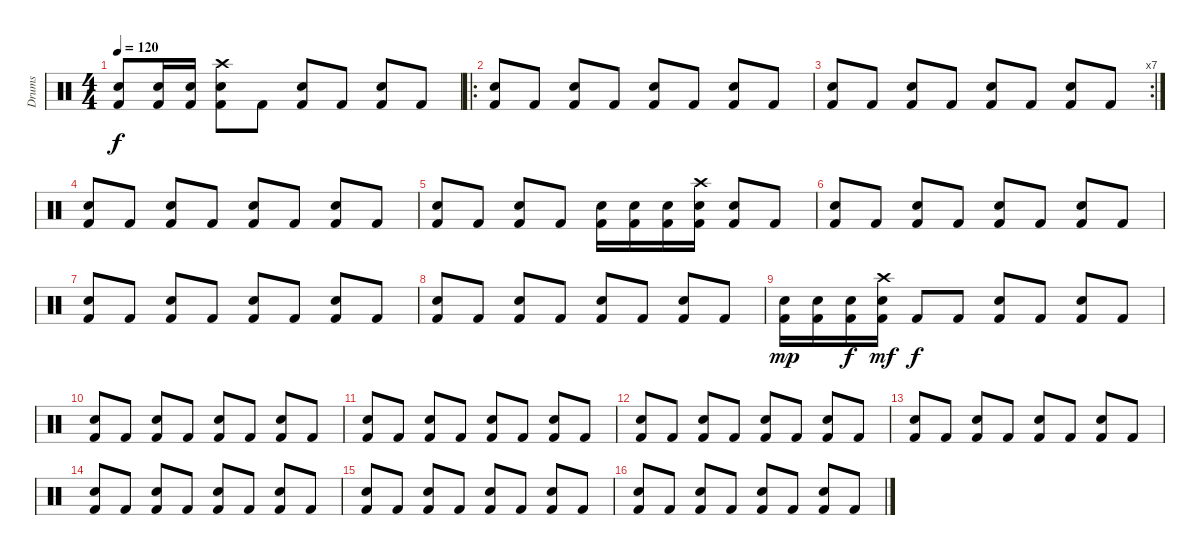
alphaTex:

\track ("Drums" "Drums") {instrument percussion}
\staff {score}
\articulation defaults
\ts (4 4)
\tempo 120
\clef neutral
\ks c
("Electric Snare (hit)" "Kick (hit) 2").8{dy f} ("Electric Snare (hit)" "Kick (hit) 2").16 ("Electric Snare (hit)" "Kick (hit) 2").16 ("Crash high (hit)" "Electric Snare (hit)" "Kick (hit) 2").8 "Kick (hit) 2".8 ("Electric Snare (hit)" "Kick (hit) 2").8 "Kick (hit) 2".8 ("Electric Snare (hit)" "Kick (hit) 2").8 "Kick (hit) 2".8 |
\ro
("Electric Snare (hit)" "Kick (hit) 2").8 "Kick (hit) 2".8 ("Electric Snare (hit)" "Kick (hit) 2").8 "Kick (hit) 2".8 ("Electric Snare (hit)" "Kick (hit) 2").8 "Kick (hit) 2".8 ("Electric Snare (hit)" "Kick (hit) 2").8 "Kick (hit) 2".8 |
\rc 7
("Electric Snare (hit)" "Kick (hit) 2").8 "Kick (hit) 2".8 ("Electric Snare (hit)" "Kick (hit) 2").8 "Kick (hit) 2".8 ("Electric Snare (hit)" "Kick (hit) 2").8 "Kick (hit) 2".8 ("Electric Snare (hit)" "Kick (hit) 2").8 "Kick (hit) 2".8 |
("Electric Snare (hit)" "Kick (hit) 2").8 "Kick (hit) 2".8 ("Electric Snare (hit)" "Kick (hit) 2").8 "Kick (hit) 2".8 ("Electric Snare (hit)" "Kick (hit) 2").8 "Kick (hit) 2".8 ("Electric Snare (hit)" "Kick (hit) 2").8 "Kick (hit) 2".8 |
("Electric Snare (hit)" "Kick (hit) 2").8 "Kick (hit) 2".8 ("Electric Snare (hit)" "Kick (hit) 2").8 "Kick (hit) 2".8 ("Electric Snare (hit)" "Kick (hit) 2").16 ("Electric Snare (hit)" "Kick (hit) 2").16 ("Electric Snare (hit)" "Kick (hit) 2").16 ("Crash high (hit)" "Electric Snare (hit)" "Kick (hit) 2").16 ("Electric Snare (hit)" "Kick (hit) 2").8 "Kick (hit) 2".8 |
("Electric Snare (hit)" "Kick (hit) 2").8 "Kick (hit) 2".8 ("Electric Snare (hit)" "Kick (hit) 2").8 "Kick (hit) 2".8 ("Electric Snare (hit)" "Kick (hit) 2").8 "Kick (hit) 2".8 ("Electric Snare (hit)" "Kick (hit) 2").8 "Kick (hit) 2".8 |
("Electric Snare (hit)" "Kick (hit) 2").8 "Kick (hit) 2".8 ("Electric Snare (hit)" "Kick (hit) 2").8 "Kick (hit) 2".8 ("Electric Snare (hit)" "Kick (hit) 2").8 "Kick (hit) 2".8 ("Electric Snare (hit)" "Kick (hit) 2").8 "Kick (hit) 2".8 |
("Electric Snare (hit)" "Kick (hit) 2").8 "Kick (hit) 2".8 ("Electric Snare (hit)" "Kick (hit) 2").8 "Kick (hit) 2".8 ("Electric Snare (hit)" "Kick (hit) 2").8 "Kick (hit) 2".8 ("Electric Snare (hit)" "Kick (hit) 2").8 "Kick (hit) 2".8 |
("Electric Snare (hit)" "Kick (hit) 2").16{dy mp} ("Electric Snare (hit)" "Kick (hit) 2").16 ("Electric Snare (hit)" "Kick (hit) 2").16{dy f} ("Crash high (hit)" "Electric Snare (hit)" "Kick (hit) 2").16{dy mf} "Kick (hit) 2".8{dy f} "Kick (hit) 2".8 ("Electric Snare (hit)" "Kick (hit) 2").8 "Kick (hit) 2".8 ("Electric Snare (hit)" "Kick (hit) 2").8 "Kick (hit) 2".8 |
("Electric Snare (hit)" "Kick (hit) 2").8 "Kick (hit) 2".8 ("Electric Snare (hit)" "Kick (hit) 2").8 "Kick (hit) 2".8 ("Electric Snare (hit)" "Kick (hit) 2").8 "Kick (hit) 2".8 ("Electric Snare (hit)" "Kick (hit) 2").8 "Kick (hit) 2".8 |
("Electric Snare (hit)" "Kick (hit) 2").8 "Kick (hit) 2".8 ("Electric Snare (hit)" "Kick (hit) 2").8 "Kick (hit) 2".8 ("Electric Snare (hit)" "Kick (hit) 2").8 "Kick (hit) 2".8 ("Electric Snare (hit)" "Kick (hit) 2").8 "Kick (hit) 2".8 |
("Electric Snare (hit)" "Kick (hit) 2").8 "Kick (hit) 2".8 ("Electric Snare (hit)" "Kick (hit) 2").8 "Kick (hit) 2".8 ("Electric Snare (hit)" "Kick (hit) 2").8 "Kick (hit) 2".8 ("Electric Snare (hit)" "Kick (hit) 2").8 "Kick (hit) 2".8 |
("Electric Snare (hit)" "Kick (hit) 2").8 "Kick (hit) 2".8 ("Electric Snare (hit)" "Kick (hit) 2").8 "Kick (hit) 2".8 ("Electric Snare (hit)" "Kick (hit) 2").8 "Kick (hit) 2".8 ("Electric Snare (hit)" "Kick (hit) 2").8 "Kick (hit) 2".8 |
("Electric Snare (hit)" "Kick (hit) 2").8 "Kick (hit) 2".8 ("Electric Snare (hit)" "Kick (hit) 2").8 "Kick (hit) 2".8 ("Electric Snare (hit)" "Kick (hit) 2").8 "Kick (hit) 2".8 ("Electric Snare (hit)" "Kick (hit) 2").8 "Kick (hit) 2".8 |
("Electric Snare (hit)" "Kick (hit) 2").8 "Kick (hit) 2".8 ("Electric Snare (hit)" "Kick (hit) 2").8 "Kick (hit) 2".8 ("Electric Snare (hit)" "Kick (hit) 2").8 "Kick (hit) 2".8 ("Electric Snare (hit)" "Kick (hit) 2").8 "Kick (hit) 2".8 |
("Electric Snare (hit)" "Kick (hit) 2").8 "Kick (hit) 2".8 ("Electric Snare (hit)" "Kick (hit) 2").8 "Kick (hit) 2".8 ("Electric Snare (hit)" "Kick (hit) 2").8 "Kick (hit) 2".8 ("Electric Snare (hit)" "Kick (hit) 2").8 "Kick (hit) 2".8
